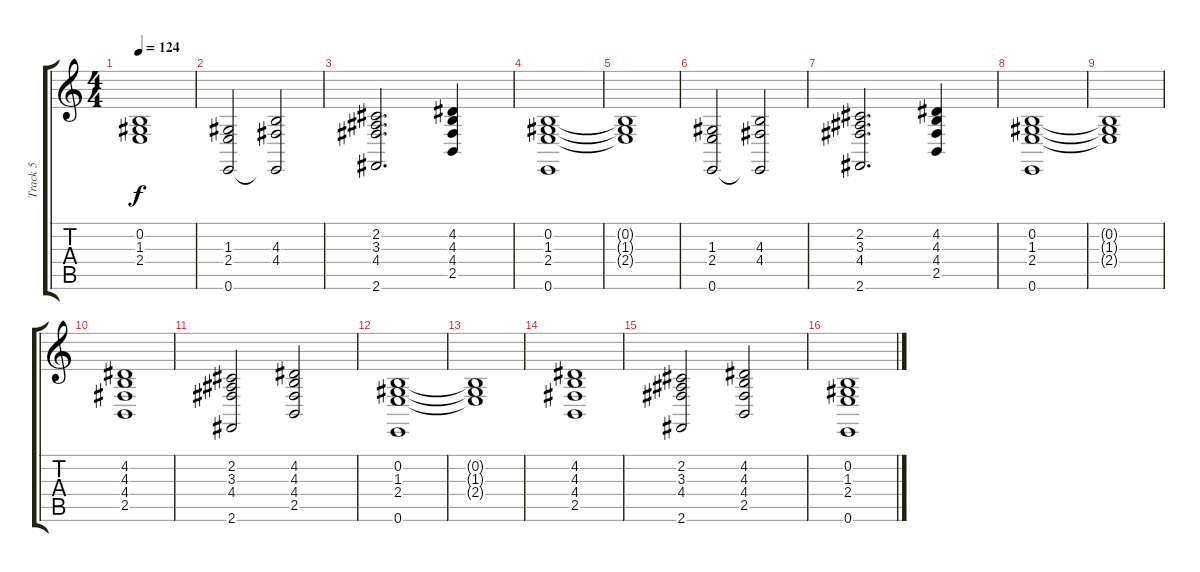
\track ("Track 5" "Track 5") {instrument stringensemble1}
\staff {score tabs}
\tuning (E4 B3 G3 D3 A2 E2) {hide}
\ts (4 4)
\tempo 124
\clef g2
\ks c
(0.2{t} 1.3{t} 2.4{t}).1{dy f} |
(1.3 2.4 0.6).2 (4.3 4.4 0.6{t}).2 |
(2.2 3.3 4.4 2.6).2{d} (4.2 4.3 4.4 2.5).4 |
(0.2 1.3 2.4 0.6).1 |
(0.2{t} 1.3{t} 2.4{t}).1 |
(1.3 2.4 0.6).2 (4.3 4.4 0.6{t}).2 |
(2.2 3.3 4.4 2.6).2{d} (4.2 4.3 4.4 2.5).4 |
(0.2 1.3 2.4 0.6).1 |
(0.2{t} 1.3{t} 2.4{t}).1 |
(4.2 4.3 4.4 2.5).1 |
(2.2 3.3 4.4 2.6).2 (4.2 4.3 4.4 2.5).2 |
(0.2 1.3 2.4 0.6).1 |
(0.2{t} 1.3{t} 2.4{t}).1 |
(4.2 4.3 4.4 2.5).1 |
(2.2 3.3 4.4 2.6).2 (4.2 4.3 4.4 2.5).2 |
(0.2 1.3 2.4 0.6).1
